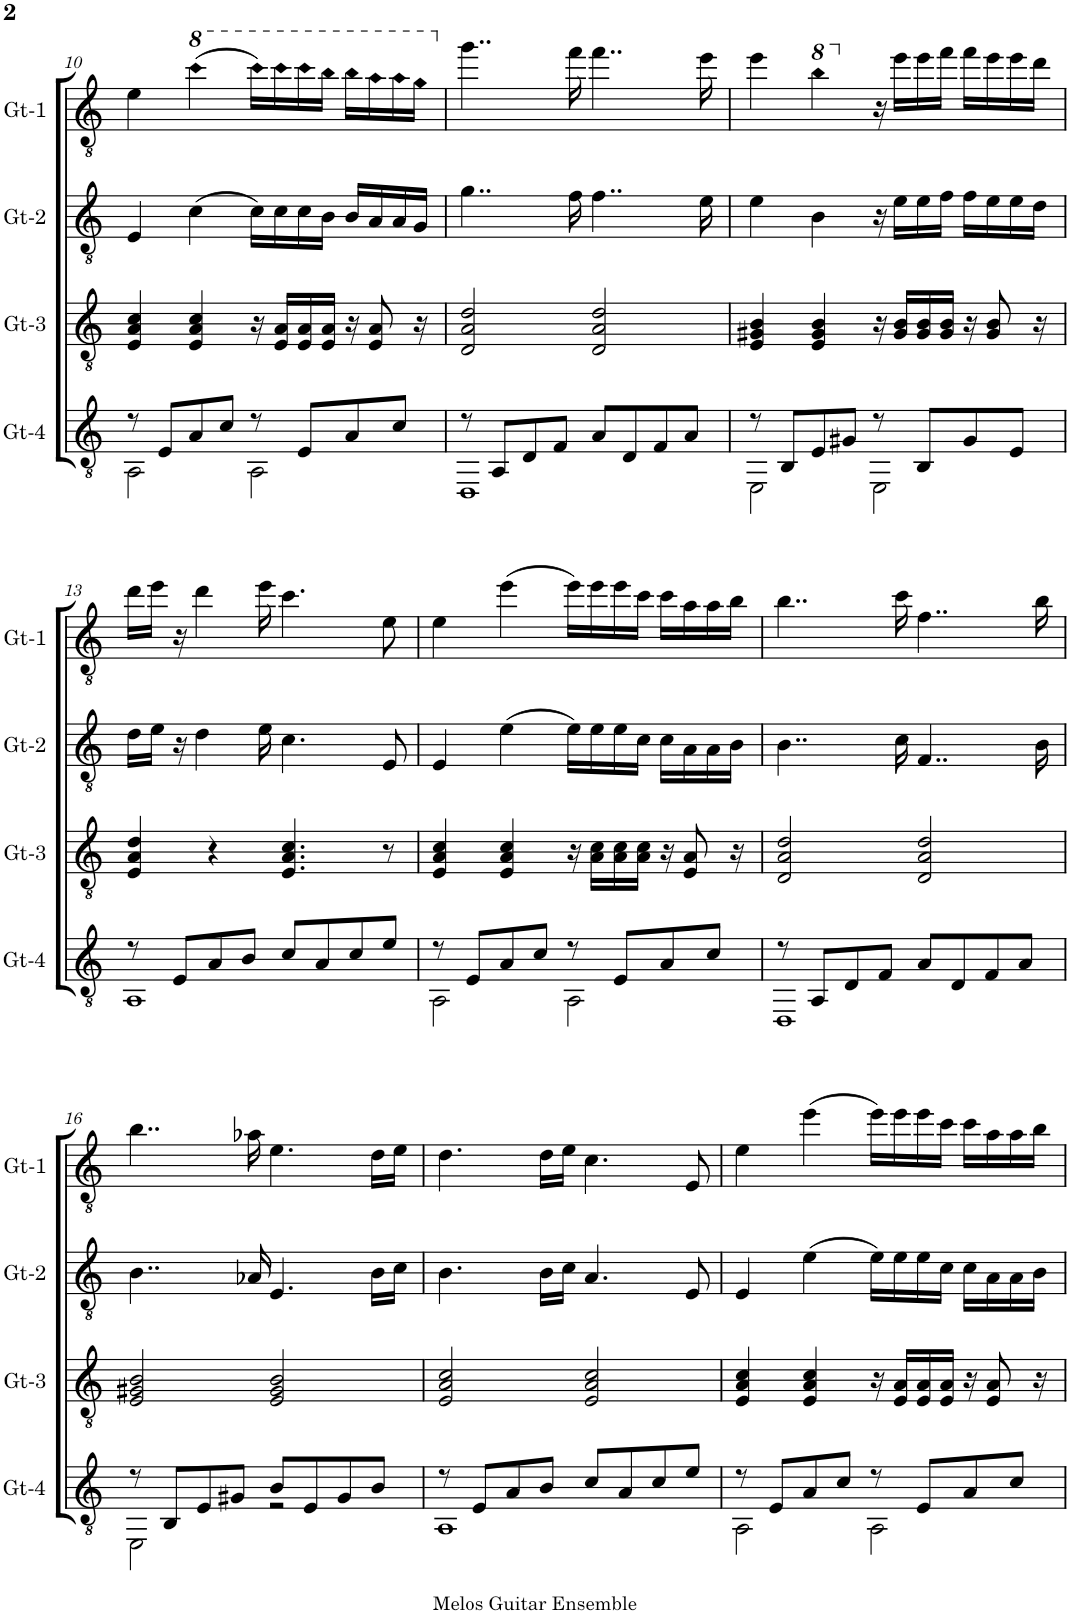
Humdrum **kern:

**kern	**kern	**kern	**kern
*part4	*part3	*part2	*part1
*staff4	*staff3	*staff2	*staff1
*I"Gt-4	*I"Gt-3	*I"Gt-2	*I"Gt-1
*I'Gt-4	*I'Gt-3	*I'Gt-2	*I'Gt-1
!!LO:PB:g=z
*clefGv2	*clefGv2	*clefGv2	*clefGv2
*k[]	*k[]	*k[]	*k[]
*M4/4	*M4/4	*M4/4	*M4/4
=10	=10	=10	=10
*^	*	*	*
8r	2AA\	4E/ 4A/ 4c/	4E/	4e\
8E/L	.	.	.	.
*	*	*	*	*8va
!	!	!	!	!LO:N:head=diamond
8A/	.	4E/ 4A/ 4c/	(4c\	(4ccc\
8c/J	.	.	.	.
!	!	!	!	!LO:N:head=diamond
8r	2AA\	16r	16c\LL)	16ccc\LL)
!	!	!	!	!LO:N:head=diamond
.	.	16E/ 16A/LL	16c\	16ccc\
!	!	!	!	!LO:N:head=diamond
8E/L	.	16E/ 16A/	16c\	16ccc\
!	!	!	!	!LO:N:head=diamond
.	.	16E/ 16A/JJ	16B\JJ	16bb\JJ
!	!	!	!	!LO:N:head=diamond
8A/	.	16r	16B/LL	16bb\LL
!	!	!	!	!LO:N:head=diamond
.	.	8E/ 8A/	16A/	16aa\
!	!	!	!	!LO:N:head=diamond
8c/J	.	.	16A/	16aa\
!	!	!	!	!LO:N:head=diamond
.	.	16r	16G/JJ	16gg\JJ
=11	=11	=11	=11	=11
*	*	*	*	*X8va
8r	1DD	2D/ 2A/ 2d/	4..g\	4..gg\
8AA/L	.	.	.	.
8D/	.	.	.	.
8F/J	.	.	.	.
.	.	.	16f\	16ff\
8A/L	.	2D/ 2A/ 2d/	4..f\	4..ff\
8D/	.	.	.	.
8F/	.	.	.	.
8A/J	.	.	.	.
.	.	.	16e\	16ee\
=12	=12	=12	=12	=12
8r	2EE\	4E/ 4G#X/ 4B/	4e\	4ee\
8BB/L	.	.	.	.
*	*	*	*	*8va
!	!	!	!	!LO:N:head=diamond
8E/	.	4E/ 4G#/ 4B/	4B\	4bb\
8G#X/J	.	.	.	.
*	*	*	*	*X8va
8r	2EE\	16r	16r	16r
.	.	16G#/ 16B/LL	16e\LL	16ee\LL
8BB/L	.	16G#/ 16B/	16e\	16ee\
.	.	16G#/ 16B/JJ	16f\JJ	16ff\JJ
8G#/	.	16r	16f\LL	16ff\LL
.	.	8G#/ 8B/	16e\	16ee\
8E/J	.	.	16e\	16ee\
.	.	16r	16d\JJ	16dd\JJ
!!LO:LB:g=z
=13	=13	=13	=13	=13
8r	1AA	4E/ 4A/ 4d/	16d\LL	16dd\LL
.	.	.	16e\JJ	16ee\JJ
8E/L	.	.	16r	16r
.	.	.	4d\	4dd\
8A/	.	4r	.	.
8B/J	.	.	.	.
.	.	.	16e\	16ee\
8c/L	.	4.E/ 4.A/ 4.c/	4.c\	4.cc\
8A/	.	.	.	.
8c/	.	.	.	.
8e/J	.	8r	8E/	8e\
=14	=14	=14	=14	=14
8r	2AA\	4E/ 4A/ 4c/	4E/	4e\
8E/L	.	.	.	.
8A/	.	4E/ 4A/ 4c/	(4e\	(4ee\
8c/J	.	.	.	.
8r	2AA\	16r	16e\LL)	16ee\LL)
.	.	16A\ 16c\LL	16e\	16ee\
8E/L	.	16A\ 16c\	16e\	16ee\
.	.	16A\ 16c\JJ	16c\JJ	16cc\JJ
8A/	.	16r	16c\LL	16cc\LL
.	.	8E/ 8A/	16A\	16a\
8c/J	.	.	16A\	16a\
.	.	16r	16B\JJ	16b\JJ
=15	=15	=15	=15	=15
8r	1DD	2D/ 2A/ 2d/	4..B\	4..b\
8AA/L	.	.	.	.
8D/	.	.	.	.
8F/J	.	.	.	.
.	.	.	16c\	16cc\
8A/L	.	2D/ 2A/ 2d/	4..F/	4..f\
8D/	.	.	.	.
8F/	.	.	.	.
8A/J	.	.	.	.
.	.	.	16B\	16b\
!!LO:LB:g=z
=16	=16	=16	=16	=16
8r	2EE\	2E/ 2G#X/ 2B/	4..B\	4..b\
8BB/L	.	.	.	.
8E/	.	.	.	.
8G#X/J	.	.	.	.
.	.	.	16A-X/	16a-X\
8B/L	2r	2E/ 2G#/ 2B/	4.E/	4.e\
8E/	.	.	.	.
8G#/	.	.	.	.
8B/J	.	.	16B\LL	16d\LL
.	.	.	16c\JJ	16e\JJ
=17	=17	=17	=17	=17
8r	1AA	2E/ 2A/ 2c/	4.B\	4.d\
8E/L	.	.	.	.
8A/	.	.	.	.
8B/J	.	.	16B\LL	16d\LL
.	.	.	16c\JJ	16e\JJ
8c/L	.	2E/ 2A/ 2c/	4.A/	4.c\
8A/	.	.	.	.
8c/	.	.	.	.
8e/J	.	.	8E/	8E/
=18	=18	=18	=18	=18
8r	2AA\	4E/ 4A/ 4c/	4E/	4e\
8E/L	.	.	.	.
8A/	.	4E/ 4A/ 4c/	(4e\	(4ee\
8c/J	.	.	.	.
8r	2AA\	16r	16e\LL)	16ee\LL)
.	.	16E/ 16A/LL	16e\	16ee\
8E/L	.	16E/ 16A/	16e\	16ee\
.	.	16E/ 16A/JJ	16c\JJ	16cc\JJ
8A/	.	16r	16c\LL	16cc\LL
.	.	8E/ 8A/	16A\	16a\
8c/J	.	.	16A\	16a\
.	.	16r	16B\JJ	16b\JJ
*v	*v	*	*	*
=	=	=	=
*-	*-	*-	*-
